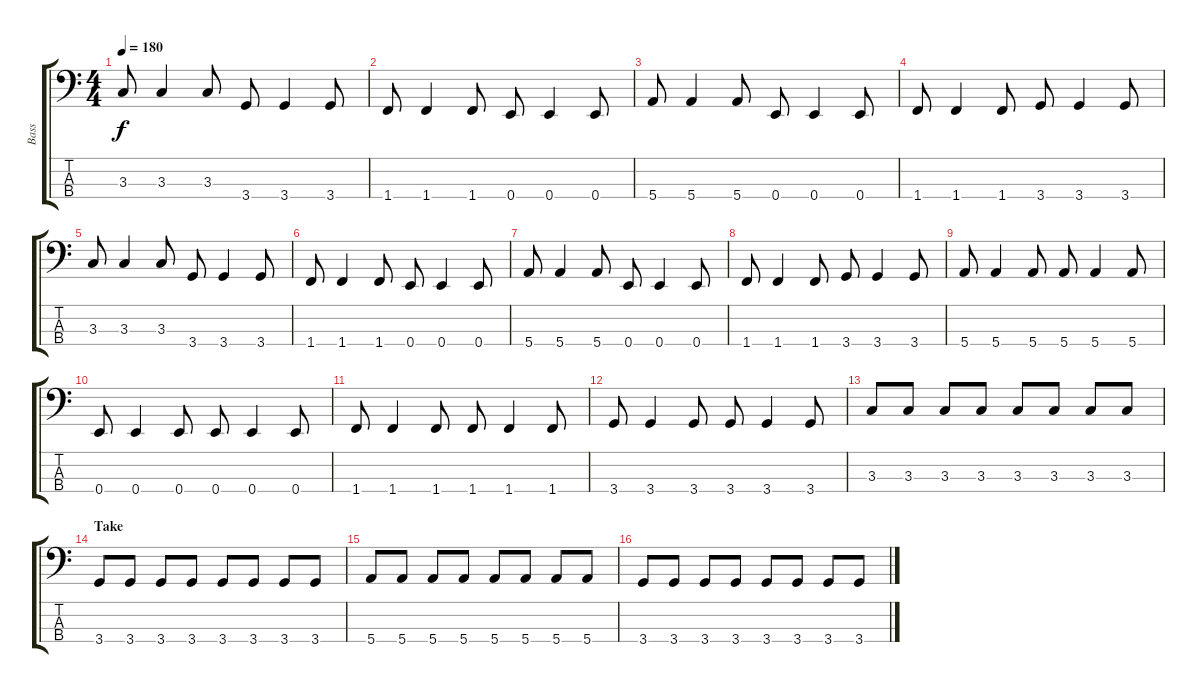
\track ("Bass" "Bass") {instrument electricbasspick}
\staff {score tabs}
\tuning (G2 D2 A1 E1) {hide}
\ts (4 4)
\tempo 180
\clef f4
\ks c
3.3.8{dy f} 3.3.4 3.3.8 3.4.8 3.4.4 3.4.8 |
1.4.8 1.4.4 1.4.8 0.4.8 0.4.4 0.4.8 |
5.4.8 5.4.4 5.4.8 0.4.8 0.4.4 0.4.8 |
1.4.8 1.4.4 1.4.8 3.4.8 3.4.4 3.4.8 |
3.3.8 3.3.4 3.3.8 3.4.8 3.4.4 3.4.8 |
1.4.8 1.4.4 1.4.8 0.4.8 0.4.4 0.4.8 |
5.4.8 5.4.4 5.4.8 0.4.8 0.4.4 0.4.8 |
1.4.8 1.4.4 1.4.8 3.4.8 3.4.4 3.4.8 |
5.4.8 5.4.4 5.4.8 5.4.8 5.4.4 5.4.8 |
0.4.8 0.4.4 0.4.8 0.4.8 0.4.4 0.4.8 |
1.4.8 1.4.4 1.4.8 1.4.8 1.4.4 1.4.8 |
3.4.8 3.4.4 3.4.8 3.4.8 3.4.4 3.4.8 |
3.3.8 3.3.8 3.3.8 3.3.8 3.3.8 3.3.8 3.3.8 3.3.8 |
\section ("" "Take")
3.4.8 3.4.8 3.4.8 3.4.8 3.4.8 3.4.8 3.4.8 3.4.8 |
5.4.8 5.4.8 5.4.8 5.4.8 5.4.8 5.4.8 5.4.8 5.4.8 |
3.4.8 3.4.8 3.4.8 3.4.8 3.4.8 3.4.8 3.4.8 3.4.8
